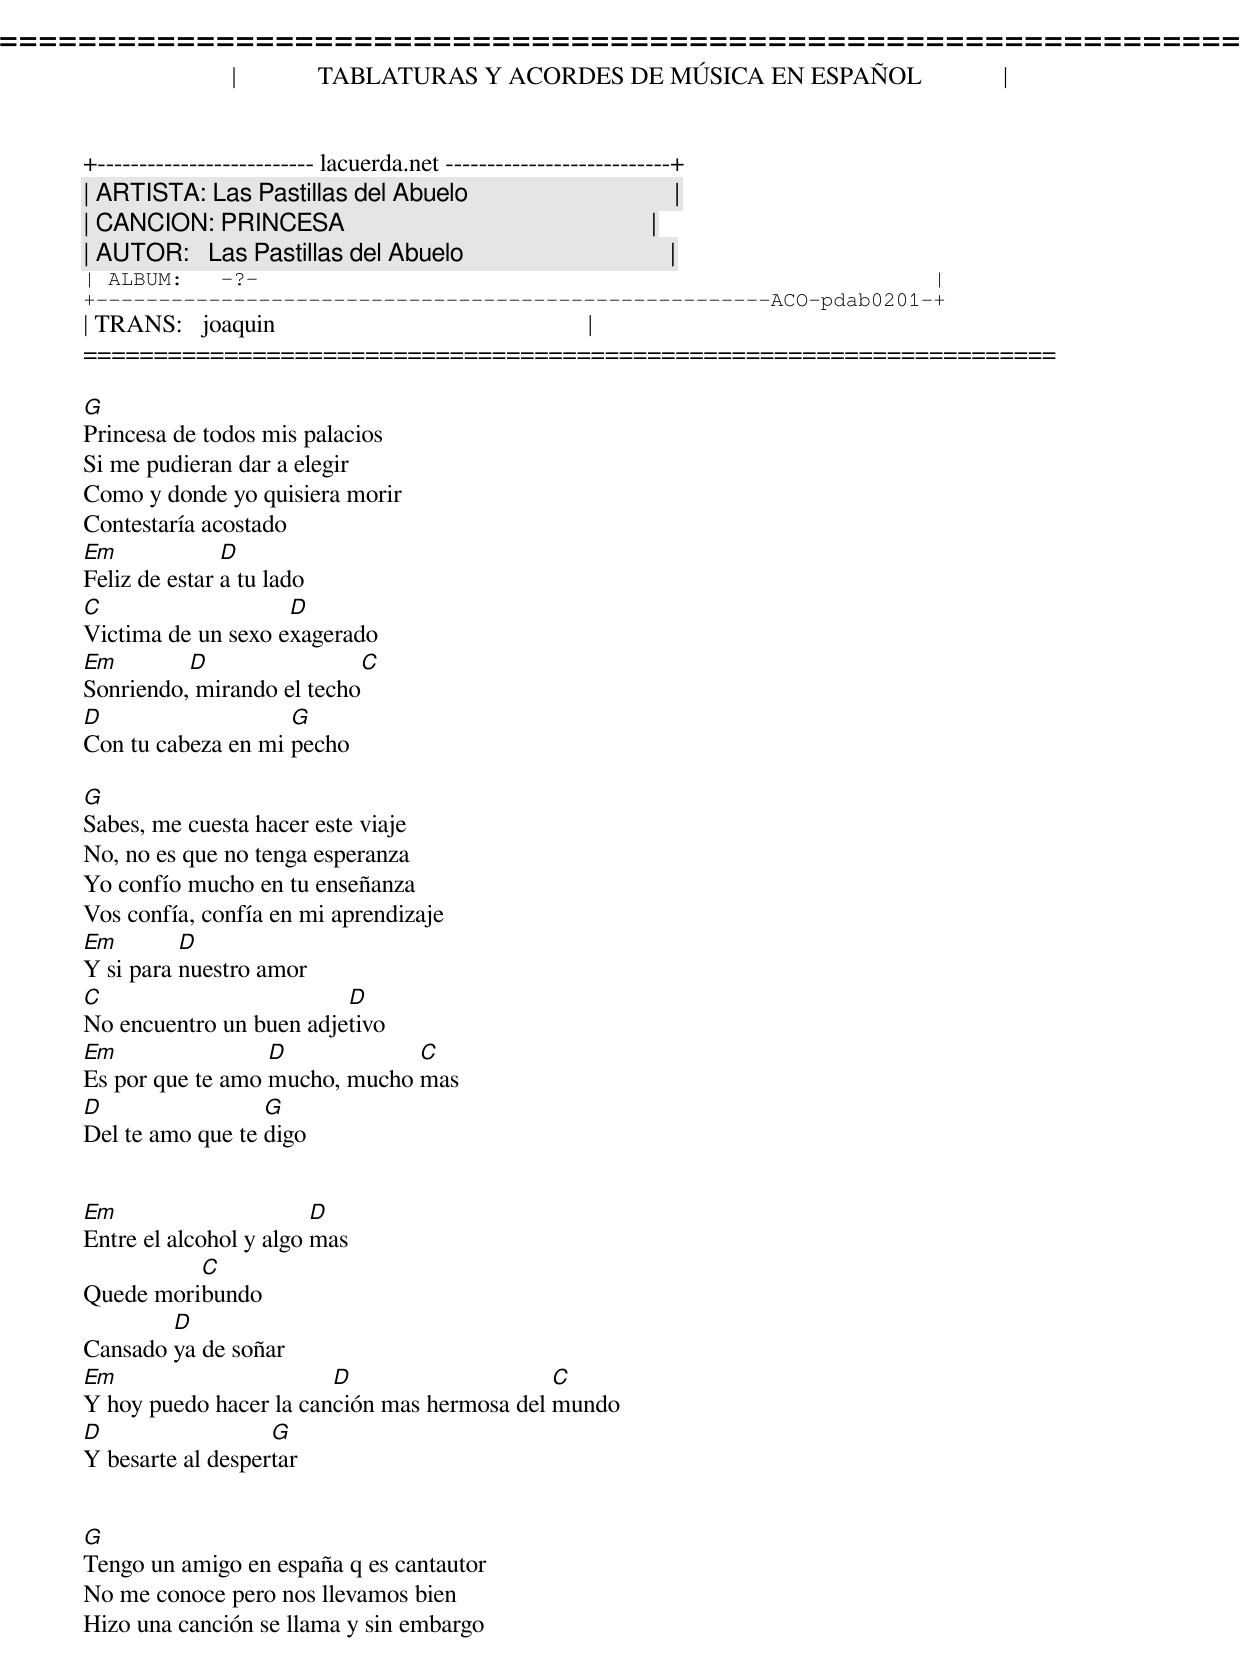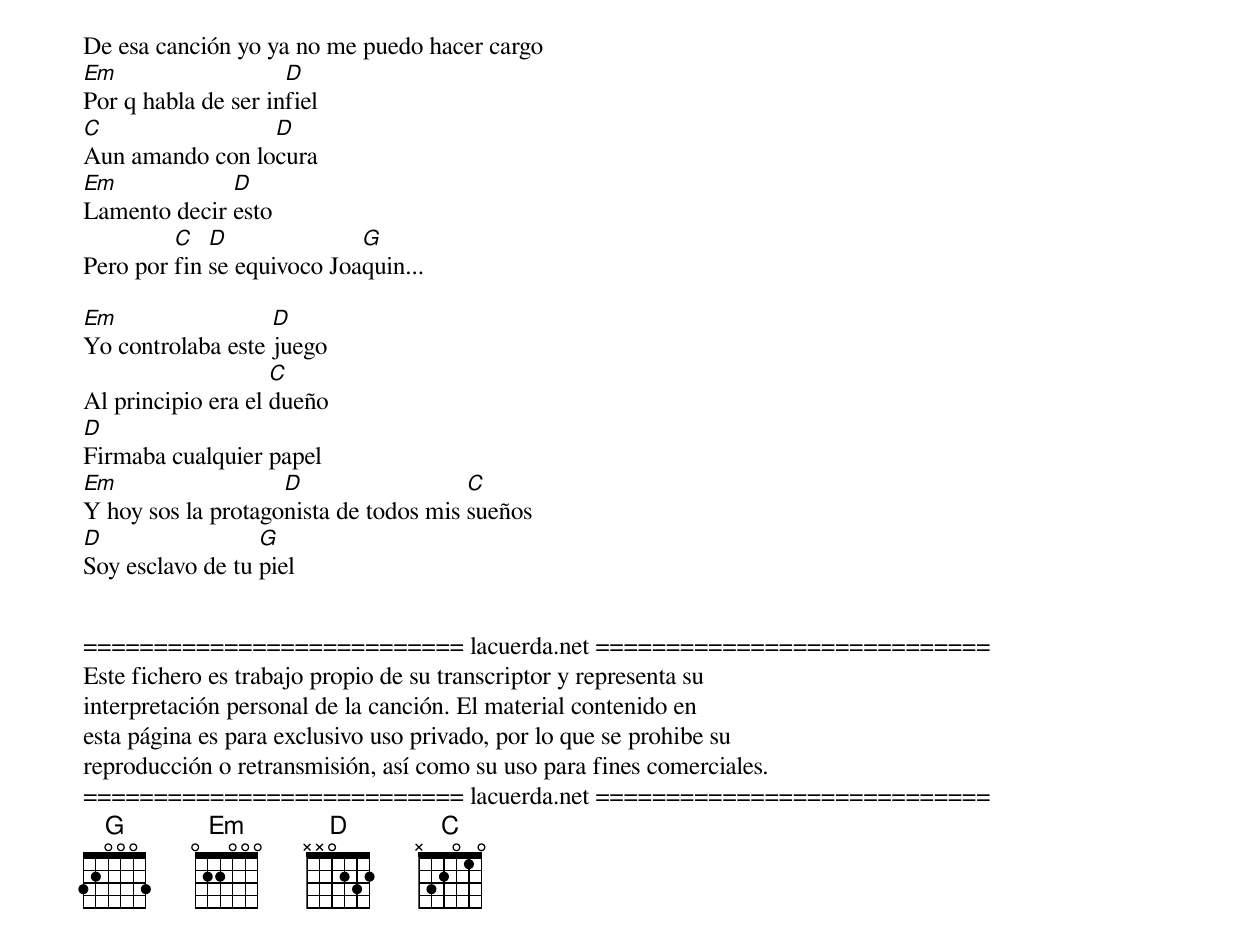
=====================================================================
|             TABLATURAS Y ACORDES DE MÚSICA EN ESPAÑOL             |
+-------------------------- lacuerda.net ---------------------------+
| ARTISTA: Las Pastillas del Abuelo                                 |
| CANCION: PRINCESA                                                 |
| AUTOR:   Las Pastillas del Abuelo                                 |
| ALBUM:   -?-                                                      |
+------------------------------------------------------ACO-pdab0201-+
| TRANS:   joaquin                                                  |
=====================================================================

G
Princesa de todos mis palacios
Si me pudieran dar a elegir
Como y donde yo quisiera morir
Contestaría acostado
Em             D
Feliz de estar a tu lado
C                   D
Victima de un sexo exagerado
Em        D                  C
Sonriendo, mirando el techo
D                   G
Con tu cabeza en mi pecho

G
Sabes, me cuesta hacer este viaje
No, no es que no tenga esperanza
Yo confío mucho en tu enseñanza
Vos confía, confía en mi aprendizaje
Em        D
Y si para nuestro amor
C                        D
No encuentro un buen adjetivo
Em                D            C
Es por que te amo mucho, mucho mas
D                 G
Del te amo que te digo


Em                      D
Entre el alcohol y algo mas
          C
Quede moribundo
        D
Cansado ya de soñar
Em                      D                    C
Y hoy puedo hacer la canción mas hermosa del mundo
D                  G
Y besarte al despertar


G
Tengo un amigo en españa q es cantautor
No me conoce pero nos llevamos bien
Hizo una canción se llama y sin embargo
De esa canción yo ya no me puedo hacer cargo
Em                   D
Por q habla de ser infiel
C                D
Aun amando con locura
Em            D
Lamento decir esto
         C   D              G
Pero por fin se equivoco Joaquin...

Em                 D
Yo controlaba este juego
                    C
Al principio era el dueño
D
Firmaba cualquier papel
Em                  D                  C
Y hoy sos la protagonista de todos mis sueños
D                 G
Soy esclavo de tu piel


=========================== lacuerda.net ============================
Este fichero es trabajo propio de su transcriptor y representa su
interpretación personal de la canción. El material contenido en
esta página es para exclusivo uso privado, por lo que se prohibe su
reproducción o retransmisión, así como su uso para fines comerciales.
=========================== lacuerda.net ============================
